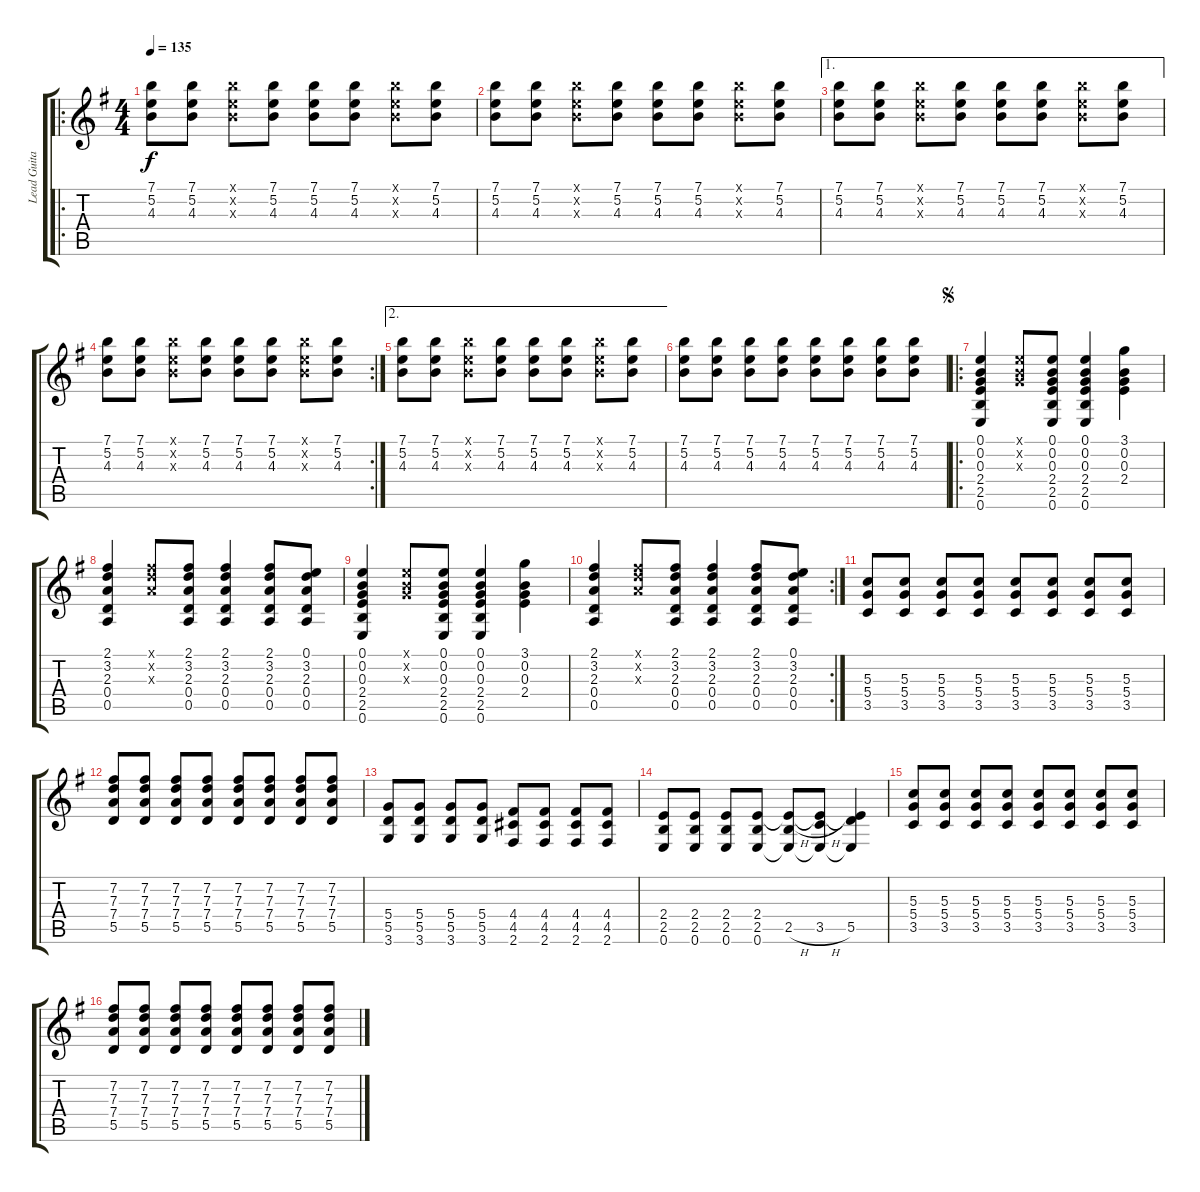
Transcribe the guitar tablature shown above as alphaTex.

\track ("Lead Guitar" "Lead Guita") {instrument distortionguitar}
\staff {score tabs}
\tuning (E4 B3 G3 D3 A2 E2) {hide}
\ro
\ts (4 4)
\tempo 135
\clef g2
\ks g
(7.1 5.2 4.3).8{dy f instrument distortionguitar} (7.1 5.2 4.3).8 (7.1{x} 5.2{x} 4.3{x}).8 (7.1 5.2 4.3).8 (7.1 5.2 4.3).8 (7.1 5.2 4.3).8 (7.1{x} 5.2{x} 4.3{x}).8 (7.1 5.2 4.3).8 |
(7.1 5.2 4.3).8 (7.1 5.2 4.3).8 (7.1{x} 5.2{x} 4.3{x}).8 (7.1 5.2 4.3).8 (7.1 5.2 4.3).8 (7.1 5.2 4.3).8 (7.1{x} 5.2{x} 4.3{x}).8 (7.1 5.2 4.3).8 |
\ae 1
(7.1 5.2 4.3).8 (7.1 5.2 4.3).8 (7.1{x} 5.2{x} 4.3{x}).8 (7.1 5.2 4.3).8 (7.1 5.2 4.3).8 (7.1 5.2 4.3).8 (7.1{x} 5.2{x} 4.3{x}).8 (7.1 5.2 4.3).8 |
\rc 2
(7.1 5.2 4.3).8 (7.1 5.2 4.3).8 (7.1{x} 5.2{x} 4.3{x}).8 (7.1 5.2 4.3).8 (7.1 5.2 4.3).8 (7.1 5.2 4.3).8 (7.1{x} 5.2{x} 4.3{x}).8 (7.1 5.2 4.3).8 |
\ae 2
(7.1 5.2 4.3).8 (7.1 5.2 4.3).8 (7.1{x} 5.2{x} 4.3{x}).8 (7.1 5.2 4.3).8 (7.1 5.2 4.3).8 (7.1 5.2 4.3).8 (7.1{x} 5.2{x} 4.3{x}).8 (7.1 5.2 4.3).8 |
(7.1 5.2 4.3).8 (7.1 5.2 4.3).8 (7.1 5.2 4.3).8 (7.1 5.2 4.3).8 (7.1 5.2 4.3).8 (7.1 5.2 4.3).8 (7.1 5.2 4.3).8 (7.1 5.2 4.3).8 |
\ro
\jump segno
(0.1 0.2 0.3 2.4 2.5 0.6).4{instrument electricguitarclean} (0.1{x} 0.2{x} 0.3{x}).8 (0.1 0.2 0.3 2.4 2.5 0.6).8 (0.1 0.2 0.3 2.4 2.5 0.6).4 (3.1 0.2 0.3 2.4).4 |
(2.1 3.2 2.3 0.4 0.5).4 (2.1{x} 3.2{x} 2.3{x}).8 (2.1 3.2 2.3 0.4 0.5).8 (2.1 3.2 2.3 0.4 0.5).4 (2.1 3.2 2.3 0.4 0.5).8 (0.1 3.2 2.3 0.4 0.5).8 |
(0.1 0.2 0.3 2.4 2.5 0.6).4 (0.1{x} 0.2{x} 0.3{x}).8 (0.1 0.2 0.3 2.4 2.5 0.6).8 (0.1 0.2 0.3 2.4 2.5 0.6).4 (3.1 0.2 0.3 2.4).4 |
\rc 2
(2.1 3.2 2.3 0.4 0.5).4 (2.1{x} 3.2{x} 2.3{x}).8 (2.1 3.2 2.3 0.4 0.5).8 (2.1 3.2 2.3 0.4 0.5).4 (2.1 3.2 2.3 0.4 0.5).8 (0.1 3.2 2.3 0.4 0.5).8 |
(5.3 5.4 3.5).8{instrument distortionguitar} (5.3 5.4 3.5).8 (5.3 5.4 3.5).8 (5.3 5.4 3.5).8 (5.3 5.4 3.5).8 (5.3 5.4 3.5).8 (5.3 5.4 3.5).8 (5.3 5.4 3.5).8 |
(7.2 7.3 7.4 5.5).8 (7.2 7.3 7.4 5.5).8 (7.2 7.3 7.4 5.5).8 (7.2 7.3 7.4 5.5).8 (7.2 7.3 7.4 5.5).8 (7.2 7.3 7.4 5.5).8 (7.2 7.3 7.4 5.5).8 (7.2 7.3 7.4 5.5).8 |
(5.4 5.5 3.6).8 (5.4 5.5 3.6).8 (5.4 5.5 3.6).8 (5.4 5.5 3.6).8 (4.4 4.5 2.6).8 (4.4 4.5 2.6).8 (4.4 4.5 2.6).8 (4.4 4.5 2.6).8 |
(2.4 2.5 0.6).8 (2.4 2.5 0.6).8 (2.4 2.5 0.6).8 (2.4 2.5 0.6).8 (2.4{t} 2.5{h} 0.6{t}).8 (2.4{t} 3.5{h} 0.6{t}).8 (2.4{t} 5.5 0.6{t}).4 |
(5.3 5.4 3.5).8 (5.3 5.4 3.5).8 (5.3 5.4 3.5).8 (5.3 5.4 3.5).8 (5.3 5.4 3.5).8 (5.3 5.4 3.5).8 (5.3 5.4 3.5).8 (5.3 5.4 3.5).8 |
(7.2 7.3 7.4 5.5).8 (7.2 7.3 7.4 5.5).8 (7.2 7.3 7.4 5.5).8 (7.2 7.3 7.4 5.5).8 (7.2 7.3 7.4 5.5).8 (7.2 7.3 7.4 5.5).8 (7.2 7.3 7.4 5.5).8 (7.2 7.3 7.4 5.5).8
